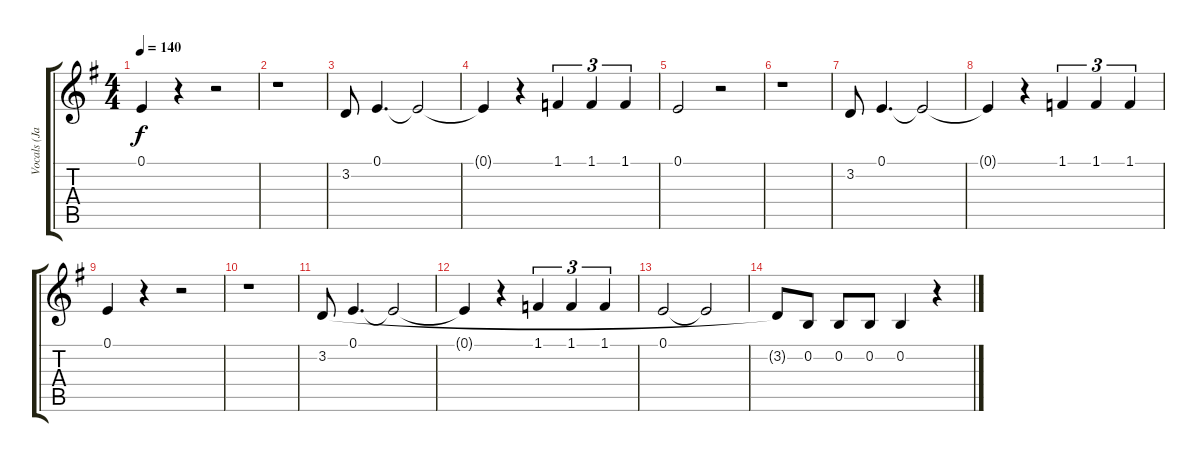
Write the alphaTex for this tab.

\track ("Vocals (James Hetfield)" "Vocals (Ja") {instrument stringensemble1}
\staff {score tabs}
\tuning (E4 B3 G3 D3 A2 E2) {hide}
\ts (4 4)
\tempo 140
\clef g2
\ks eminor
0.1.4{dy f} r.4 r.2 |
r.1 |
3.2.8 0.1.4{d} 0.1{t}.2 |
0.1{t}.4 r.4 1.1.4{tu (3 2)} 1.1.4{tu (3 2)} 1.1.4{tu (3 2)} |
0.1.2 r.2 |
r.1 |
3.2.8 0.1.4{d} 0.1{t}.2 |
0.1{t}.4 r.4 1.1.4{tu (3 2)} 1.1.4{tu (3 2)} 1.1.4{tu (3 2)} |
0.1.4 r.4 r.2 |
r.1 |
3.2.8 0.1.4{d} 0.1{t}.2 |
0.1{t}.4 r.4 1.1.4{tu (3 2)} 1.1.4{tu (3 2)} 1.1.4{tu (3 2)} |
0.1.2 0.1{t}.2 |
3.2{t}.8 0.2.8 0.2.8 0.2.8 0.2.4 r.4
